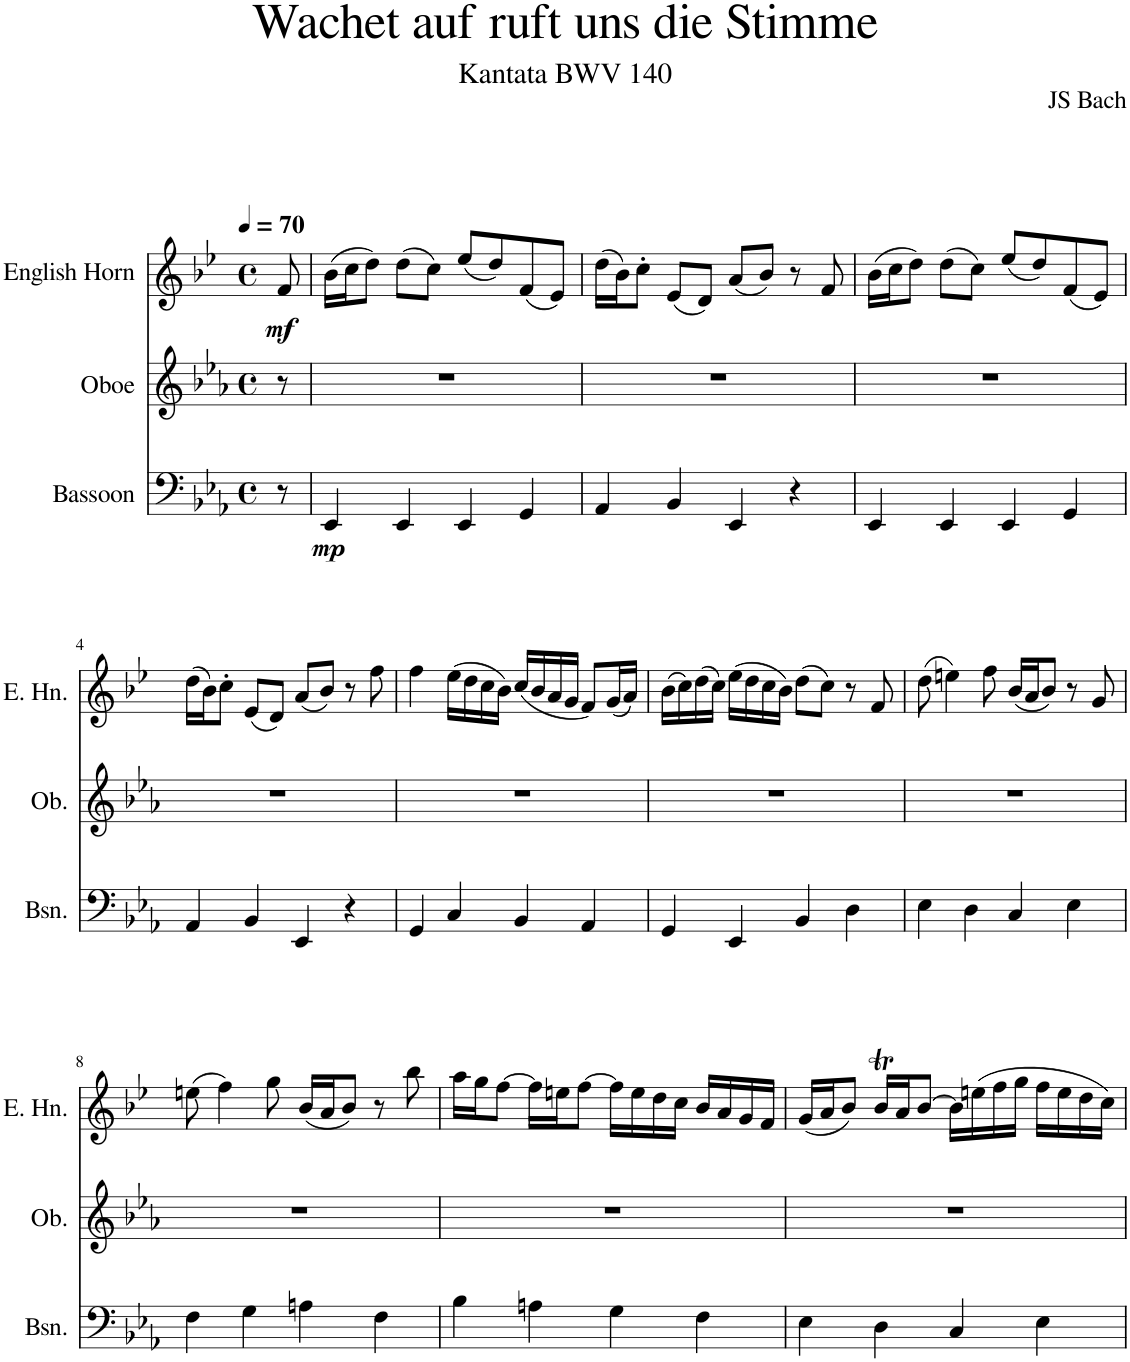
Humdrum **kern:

**kern	**dynam	**kern	**kern	**dynam
*part3	*part3	*part2	*part1	*part1
*staff3	*staff3	*staff2	*staff1	*staff1
*I"Bassoon	*	*I"Oboe	*I"English Horn	*
*I'Bsn.	*	*I'Ob.	*I'E. Hn.	*
*clefF4	*	*clefG2	*clefG2	*
*	*	*	*Trd4c7	*
*k[b-e-a-]	*	*k[b-e-a-]	*k[b-e-]	*
*M4/4	*	*M4/4	*M4/4	*
*met(c)	*	*met(c)	*met(c)	*
*MM70	*	*MM70	*MM70	*
=	=	=	=	=
!	!	!	!	!LO:DY:b
8r	.	8r	8f/	mf
=1	=1	=1	=1	=1
!	!LO:DY:b	!	!	!
4EE-/	mp	1r	(16b-\LL	.
.	.	.	16cc\J	.
.	.	.	8dd\J)	.
4EE-/	.	.	(8dd\L	.
.	.	.	8cc\J)	.
4EE-/	.	.	(8ee-/L	.
.	.	.	8dd/)	.
4GG/	.	.	(8f/	.
.	.	.	8e-/J)	.
=2	=2	=2	=2	=2
4AA-/	.	1r	(16dd\LL	.
.	.	.	16b-\J)	.
.	.	.	8cc'\J	.
4BB-/	.	.	(8e-/L	.
.	.	.	8d/J)	.
4EE-/	.	.	(8a/L	.
.	.	.	8b-/J)	.
4r	.	.	8r	.
.	.	.	8f/	.
=3	=3	=3	=3	=3
4EE-/	.	1r	(16b-\LL	.
.	.	.	16cc\J	.
.	.	.	8dd\J)	.
4EE-/	.	.	(8dd\L	.
.	.	.	8cc\J)	.
4EE-/	.	.	(8ee-/L	.
.	.	.	8dd/)	.
4GG/	.	.	(8f/	.
.	.	.	8e-/J)	.
!!LO:LB:g=z
=4	=4	=4	=4	=4
4AA-/	.	1r	(16dd\LL	.
.	.	.	16b-\J)	.
.	.	.	8cc'\J	.
4BB-/	.	.	(8e-/L	.
.	.	.	8d/J)	.
4EE-/	.	.	(8a/L	.
.	.	.	8b-/J)	.
4r	.	.	8r	.
.	.	.	8ff\	.
=5	=5	=5	=5	=5
4GG/	.	1r	4ff\	.
4C/	.	.	(16ee-\LL	.
.	.	.	16dd\	.
.	.	.	16cc\	.
.	.	.	16b-\JJ)	.
4BB-/	.	.	(16cc/LL	.
.	.	.	16b-/	.
.	.	.	16a/	.
.	.	.	16g/JJ	.
4AA-/	.	.	8f/L)	.
.	.	.	(16g/L	.
.	.	.	16a/JJ)	.
=6	=6	=6	=6	=6
4GG/	.	1r	(16b-\LL	.
.	.	.	16cc\)	.
.	.	.	(16dd\	.
.	.	.	16cc\JJ)	.
4EE-/	.	.	(16ee-\LL	.
.	.	.	16dd\	.
.	.	.	16cc\	.
.	.	.	16b-\JJ)	.
4BB-/	.	.	(8dd\L	.
.	.	.	8cc\J)	.
4D\	.	.	8r	.
.	.	.	8f/	.
=7	=7	=7	=7	=7
4E-\	.	1r	(8dd\	.
.	.	.	4een\)	.
4D\	.	.	.	.
.	.	.	8ff\	.
4C/	.	.	(16b-/LL	.
.	.	.	16a/J	.
.	.	.	8b-/J)	.
4E-\	.	.	8r	.
.	.	.	8g/	.
!!LO:LB:g=z
=8	=8	=8	=8	=8
4F\	.	1r	(8een\	.
.	.	.	4ff\)	.
4G\	.	.	.	.
.	.	.	8gg\	.
4An\	.	.	(16b-/LL	.
.	.	.	16a/J	.
.	.	.	8b-/J)	.
4F\	.	.	8r	.
.	.	.	8bb-\	.
=9	=9	=9	=9	=9
4B-\	.	1r	16aa\LL	.
.	.	.	16gg\J	.
.	.	.	[8ff\J	.
4An\	.	.	16ff\LL]	.
.	.	.	16een\J	.
.	.	.	[8ff\J	.
4G\	.	.	16ff\LL]	.
.	.	.	16ee\	.
.	.	.	16dd\	.
.	.	.	16cc\JJ	.
4F\	.	.	16b-/LL	.
.	.	.	16a/	.
.	.	.	16g/	.
.	.	.	16f/JJ	.
=10	=10	=10	=10	=10
4E-\	.	1r	(16g/LL	.
.	.	.	16a/J	.
.	.	.	8b-/J)	.
4D\	.	.	16b-T/LL	.
.	.	.	16a/J	.
.	.	.	[8b-/J	.
4C/	.	.	16b-\LL]	.
.	.	.	(16een\	.
.	.	.	16ff\	.
.	.	.	16gg\JJ	.
4E-\	.	.	16ff\LL	.
.	.	.	16ee\	.
.	.	.	16dd\	.
.	.	.	16cc\JJ)	.
=	=	=	=	=
*-	*-	*-	*-	*-
